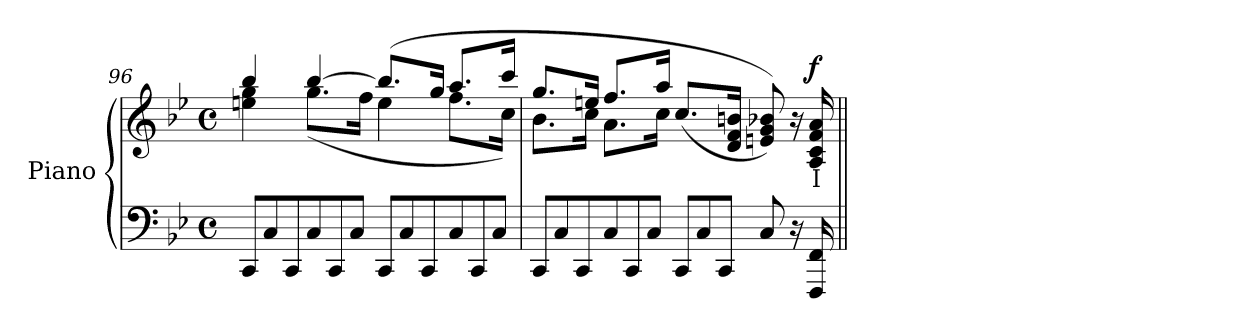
**kern	**kern	**text	**dynam
*part1	*part1	*part1	*part1
*staff2	*staff1	*staff1	*staff1/2
*I"Piano	*	*	*
*I'Pno	*	*	*
*clefF4	*clefG2	*	*
*k[b-e-]	*k[b-e-]	*	*
*M4/4	*M4/4	*	*
*met(c)	*met(c)	*	*
*Xtuplet	*	*	*
=96	=96	=96	=96
*	*^	*	*
12CC/L	4bb-/	4een\ 4gg\	.	.
12C/	.	.	.	.
12CC/	.	.	.	.
12C/	[4bb-/	(<8.gg\L	.	.
12CC/	.	.	.	.
12C/J	.	.	.	.
.	.	16ff\Jk	.	.
12CC/L	(>8.bb-/L]	4ee\	.	.
12C/	.	.	.	.
12CC/	.	.	.	.
.	16gg/Jk	.	.	.
12C/	8.aa/L	8.ff\L	.	.
12CC/	.	.	.	.
12C/J	.	.	.	.
.	16ccc/Jk	16cc\Jk)	.	.
=97	=97	=97	=97	=97
12CC/L	8.gg/L	8.b-\L	.	.
12C/	.	.	.	.
12CC/	.	.	.	.
.	16een/Jk	16cc\Jk	.	.
12C/	8.ff/L	8.a\L	.	.
12CC/	.	.	.	.
12C/J	.	.	.	.
.	16aa/Jk	16cc\Jk	.	.
12CC/L	(<8.cc/L	2ryy	.	.
12C/	.	.	.	.
12CC/J	.	.	.	.
.	16d/ 16f/ 16bn/Jk	.	.	.
8C/	8en/ 8g/ 8b-X/))	.	.	.
16r	16r	.	.	.
!	!	!	!LO:LY:b	!LO:DY:b
16FFF/ 16FF/	16A/ 16c/ 16f/ 16a/	.	I	f
*	*v	*v	*	*
=||	=||	=||	=||
*-	*-	*-	*-
